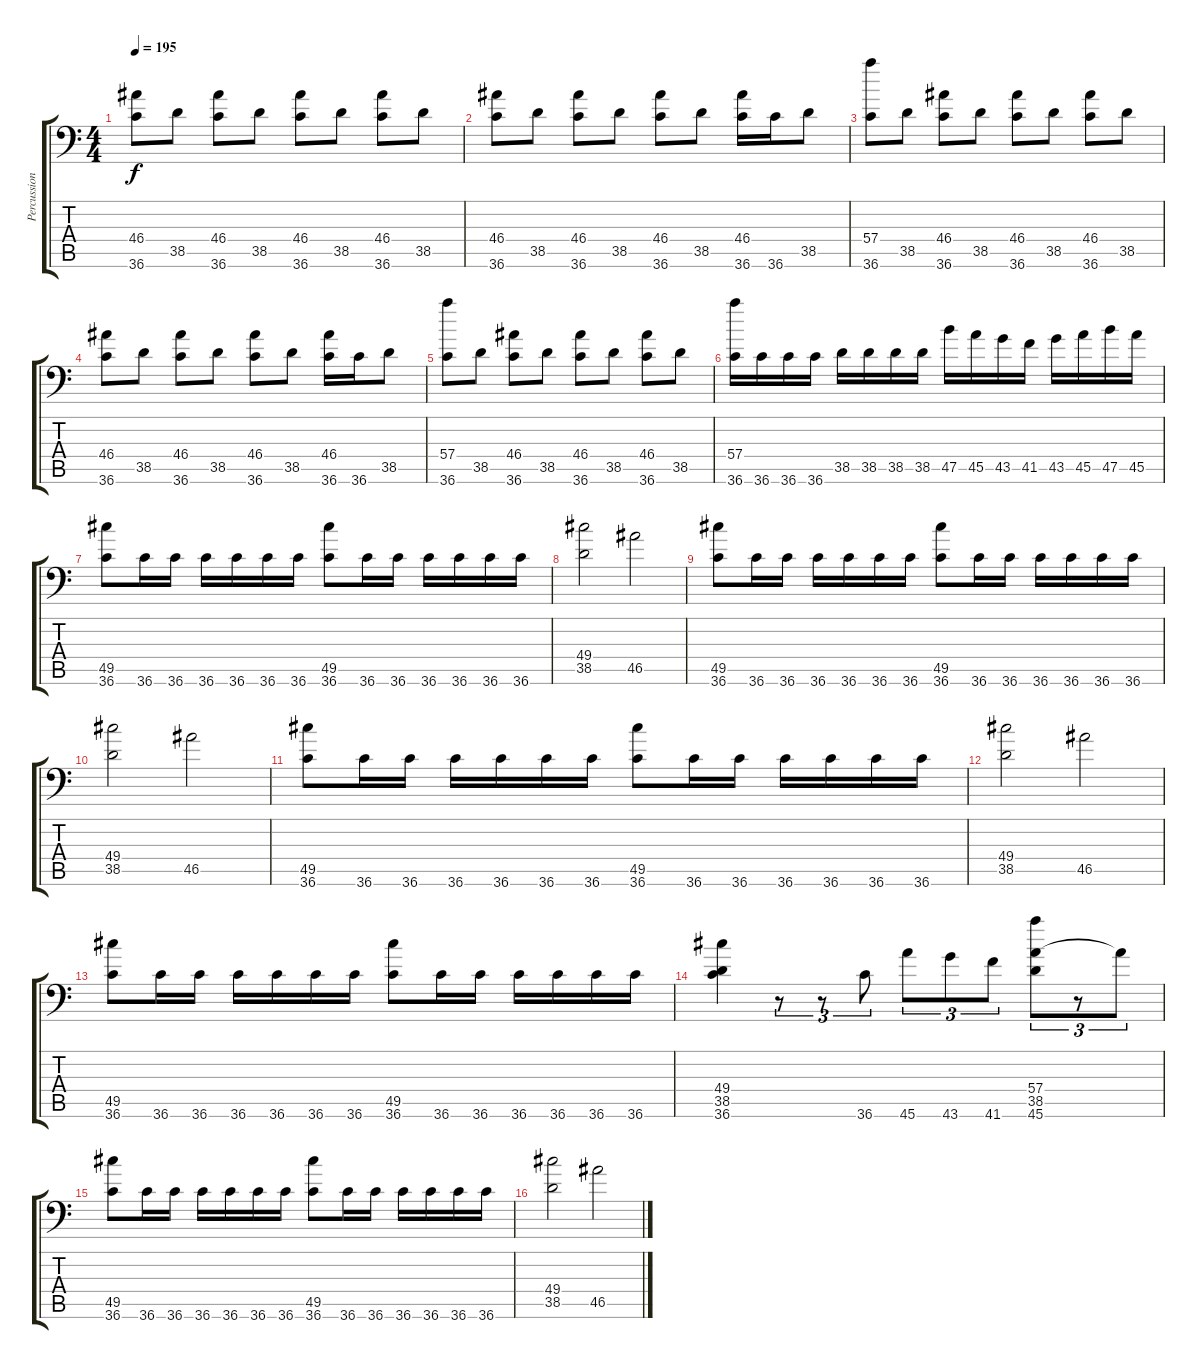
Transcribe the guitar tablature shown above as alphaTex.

\track ("Percussion" "Percussion") {instrument acousticgrandpiano}
\staff {score tabs}
\tuning (C-1 C-1 C-1 C-1 C-1 C-1) {hide}
\ts (4 4)
\tempo 195
\clef f4
\ks c
(46.4 36.6).8{dy f} 38.5.8 (46.4 36.6).8 38.5.8 (46.4 36.6).8 38.5.8 (46.4 36.6).8 38.5.8 |
(46.4 36.6).8 38.5.8 (46.4 36.6).8 38.5.8 (46.4 36.6).8 38.5.8 (46.4 36.6).16 36.6.16 38.5.8 |
(57.4 36.6).8 38.5.8 (46.4 36.6).8 38.5.8 (46.4 36.6).8 38.5.8 (46.4 36.6).8 38.5.8 |
(46.4 36.6).8 38.5.8 (46.4 36.6).8 38.5.8 (46.4 36.6).8 38.5.8 (46.4 36.6).16 36.6.16 38.5.8 |
(57.4 36.6).8 38.5.8 (46.4 36.6).8 38.5.8 (46.4 36.6).8 38.5.8 (46.4 36.6).8 38.5.8 |
(57.4 36.6).16 36.6.16 36.6.16 36.6.16 38.5.16 38.5.16 38.5.16 38.5.16 47.5.16 45.5.16 43.5.16 41.5.16 43.5.16 45.5.16 47.5.16 45.5.16 |
(49.5 36.6).8 36.6.16 36.6.16 36.6.16 36.6.16 36.6.16 36.6.16 (49.5 36.6).8 36.6.16 36.6.16 36.6.16 36.6.16 36.6.16 36.6.16 |
(49.4 38.5).2 46.5.2 |
(49.5 36.6).8 36.6.16 36.6.16 36.6.16 36.6.16 36.6.16 36.6.16 (49.5 36.6).8 36.6.16 36.6.16 36.6.16 36.6.16 36.6.16 36.6.16 |
(49.4 38.5).2 46.5.2 |
(49.5 36.6).8 36.6.16 36.6.16 36.6.16 36.6.16 36.6.16 36.6.16 (49.5 36.6).8 36.6.16 36.6.16 36.6.16 36.6.16 36.6.16 36.6.16 |
(49.4 38.5).2 46.5.2 |
(49.5 36.6).8 36.6.16 36.6.16 36.6.16 36.6.16 36.6.16 36.6.16 (49.5 36.6).8 36.6.16 36.6.16 36.6.16 36.6.16 36.6.16 36.6.16 |
(49.4 38.5 36.6).4 r.8{tu (3 2)} r.8{tu (3 2)} 36.6.8{tu (3 2)} 45.6.8{tu (3 2)} 43.6.8{tu (3 2)} 41.6.8{tu (3 2)} (57.4 38.5 45.6).8{tu (3 2)} r.8{tu (3 2)} 45.6{t}.8{tu (3 2)} |
(49.5 36.6).8 36.6.16 36.6.16 36.6.16 36.6.16 36.6.16 36.6.16 (49.5 36.6).8 36.6.16 36.6.16 36.6.16 36.6.16 36.6.16 36.6.16 |
(49.4 38.5).2 46.5.2
